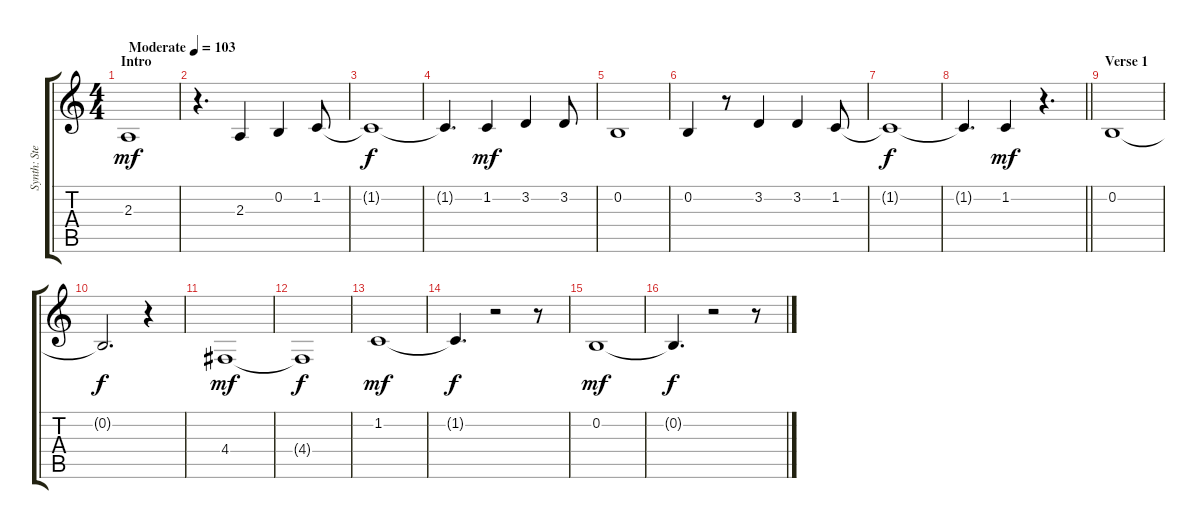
\track ("Synth: Sterling" "Synth: Ste") {instrument pad7halo}
\staff {score tabs}
\tuning (E4 B3 G3 D3 A2 E2) {hide}
\ts (4 4)
\section ("" "Intro")
\tempo (103 "Moderate")
\clef g2
\ks c
2.3.1{dy mf instrument pad7halo} |
r.4{d} 2.3.4 0.2.4 1.2.8 |
1.2{t}.1{dy f} |
1.2{t}.4{d} 1.2.4{dy mf} 3.2.4 3.2.8 |
0.2.1 |
0.2.4 r.8 3.2.4 3.2.4 1.2.8 |
1.2{t}.1{dy f} |
\barLineRight lightlight
1.2{t}.4{d} 1.2.4{dy mf} r.4{d} |
\section ("" "Verse 1")
0.2.1 |
0.2{t}.2{d dy f} r.4 |
4.4.1{dy mf} |
4.4{t}.1{dy f} |
1.2.1{dy mf} |
1.2{t}.4{d dy f} r.2 r.8 |
0.2.1{dy mf} |
0.2{t}.4{d dy f} r.2 r.8
